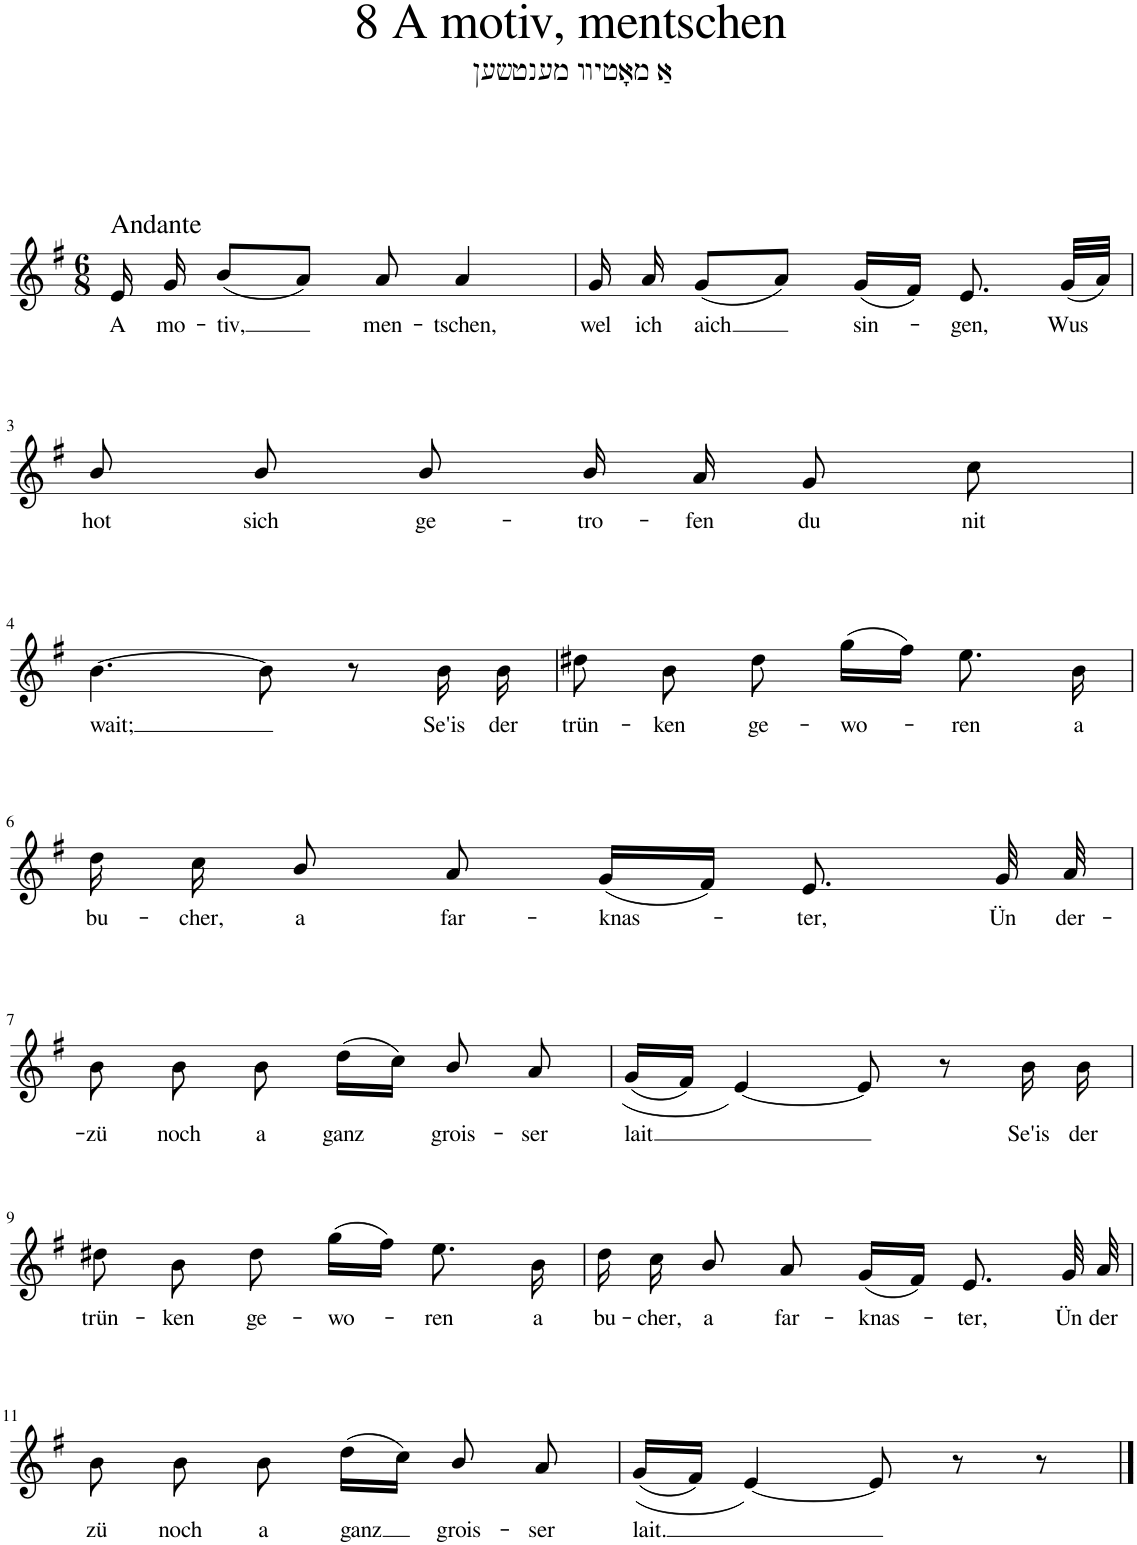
**kern	**text
*part1	*part1
*staff1	*staff1
*I"Piano	*
*I'Pno.	*
*clefG2	*
*k[f#]	*
*M6/8	*
=1	=1
!LO:TX:a:t=Andante	!
!	!LO:LY:b
16e/	A
!	!LO:LY:b
16g/	mo-
!	!LO:LY:b
(8b/L	-tiv,
8a/J)	.
!	!LO:LY:b
8a/	men-
!	!LO:LY:b
4a/	-tschen,
=2	=2
!	!LO:LY:b
16g/	wel
!	!LO:LY:b
16a/	ich
!	!LO:LY:b
(8g/L	aich
8a/J)	.
!	!LO:LY:b
(16g/LL	sin-
16f#/JJ)	.
!	!LO:LY:b
8.e/	-gen,
!	!LO:LY:b
(32g/LLL	Wus
32a/JJJ)	.
!!LO:LB:g=z
=3	=3
!	!LO:LY:b
8b/	hot
!	!LO:LY:b
8b/	sich
!	!LO:LY:b
8b/	ge-
!	!LO:LY:b
16b/	-tro-
!	!LO:LY:b
16a/	-fen
!	!LO:LY:b
8g/	du
!	!LO:LY:b
8cc\	nit
!!LO:LB:g=z
=4	=4
!	!LO:LY:b
[4.b\	wait;
8b\]	.
8r	.
!	!LO:LY:b
16b\	Se'is
!	!LO:LY:b
16b\	der
=5	=5
!	!LO:LY:b
8dd#X\	trün-
!	!LO:LY:b
8b\	-ken
!	!LO:LY:b
8dd#\	ge-
!	!LO:LY:b
(16gg\LL	-wo-
16ff#\JJ)	.
!	!LO:LY:b
8.ee\	-ren
!	!LO:LY:b
16b\	a
!!LO:LB:g=z
=6	=6
!	!LO:LY:b
16dd\	bu-
!	!LO:LY:b
16cc\	-cher,
!	!LO:LY:b
8b/	a
!	!LO:LY:b
8a/	far-
!	!LO:LY:b
(16g/LL	-knas-
16f#/JJ)	.
!	!LO:LY:b
8.e/	-ter,
!	!LO:LY:b
32g/	Ün
!	!LO:LY:b
32a/	der-
!!LO:LB:g=z
=7	=7
!	!LO:LY:b
8b\	-zü
!	!LO:LY:b
8b\	noch
!	!LO:LY:b
8b\	a
!	!LO:LY:b
(16dd\LL	ganz
16cc\JJ)	.
!	!LO:LY:b
8b/	grois-
!	!LO:LY:b
8a/	-ser
=8	=8
!	!LO:LY:b
((16g/LL	lait
16f#/JJ)	.
[4e/)	.
8e/]	.
8r	.
!	!LO:LY:b
16b\	Se'is
!	!LO:LY:b
16b\	der
!!LO:LB:g=z
=9	=9
!	!LO:LY:b
8dd#X\	trün-
!	!LO:LY:b
8b\	-ken
!	!LO:LY:b
8dd#\	ge-
!	!LO:LY:b
(16gg\LL	-wo-
16ff#\JJ)	.
!	!LO:LY:b
8.ee\	-ren
!	!LO:LY:b
16b\	a
=10	=10
!	!LO:LY:b
16dd\	bu-
!	!LO:LY:b
16cc\	-cher,
!	!LO:LY:b
8b/	a
!	!LO:LY:b
8a/	far-
!	!LO:LY:b
(16g/LL	-knas-
16f#/JJ)	.
!	!LO:LY:b
8.e/	-ter,
!	!LO:LY:b
32g/	Ün
!	!LO:LY:b
32a/	der
!!LO:LB:g=z
=11	=11
!	!LO:LY:b
8b\	zü
!	!LO:LY:b
8b\	noch
!	!LO:LY:b
8b\	a
!	!LO:LY:b
(16dd\LL	ganz
16cc\JJ)	.
!	!LO:LY:b
8b/	grois-
!	!LO:LY:b
8a/	-ser
=12	=12
!	!LO:LY:b
((16g/LL	lait.
16f#/JJ)	.
[4e/)	.
8e/]	.
8r	.
8r	.
==	==
*-	*-
